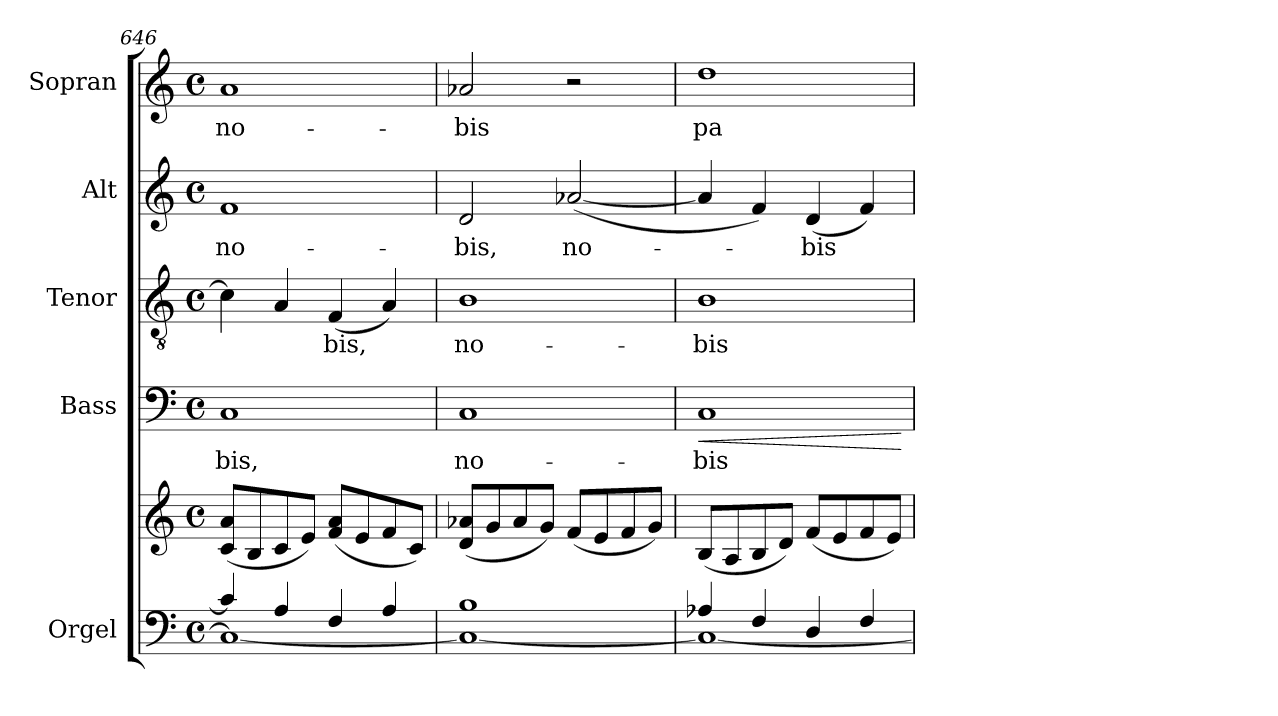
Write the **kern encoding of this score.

**kern	**kern	**kern	**text	**dynam	**kern	**text	**kern	**text	**kern	**text
*part5	*part5	*part4	*part4	*part4	*part3	*part3	*part2	*part2	*part1	*part1
*staff6	*staff5	*staff4	*staff4	*staff4	*staff3	*staff3	*staff2	*staff2	*staff1	*staff1
*I"Orgel	*	*I"Bass	*	*	*I"Tenor	*	*I"Alt	*	*I"Sopran	*
*I'Org.	*	*I'B.	*	*	*I'T.	*	*I'A.	*	*I'S.	*
*clefF4	*clefG2	*clefF4	*	*	*clefGv2	*	*clefG2	*	*clefG2	*
*k[]	*k[]	*k[]	*	*	*k[]	*	*k[]	*	*k[]	*
*C:	*C:	*C:	*	*	*C:	*	*C:	*	*C:	*
*M4/4	*M4/4	*M4/4	*	*	*M4/4	*	*M4/4	*	*M4/4	*
*met(c)	*met(c)	*met(c)	*	*	*met(c)	*	*met(c)	*	*met(c)	*
=646	=646	=646	=646	=646	=646	=646	=646	=646	=646	=646
*^	*	*	*	*	*	*	*	*	*	*
!	!	!	!	!LO:LY:b	!	!	!	!	!LO:LY:b	!	!LO:LY:b
4c/]	1C_	(<8c/ 8a/L	1C	-bis,	.	4c\]	.	1f	no-	1a	no-
.	.	8B/	.	.	.	.	.	.	.	.	.
4A/	.	8c/	.	.	.	4A/	.	.	.	.	.
.	.	8e/J)	.	.	.	.	.	.	.	.	.
!	!	!	!	!	!	!	!LO:LY:b	!	!	!	!
4F/	.	(<8f/ 8a/L	.	.	.	(<4F/	-bis,	.	.	.	.
.	.	8e/	.	.	.	.	.	.	.	.	.
4A/	.	8f/	.	.	.	4A/)	.	.	.	.	.
.	.	8c/J)	.	.	.	.	.	.	.	.	.
=647	=647	=647	=647	=647	=647	=647	=647	=647	=647	=647	=647
!	!	!	!	!LO:LY:b	!	!	!LO:LY:b	!	!LO:LY:b	!	!LO:LY:b
1B	1C_	(<8d/ 8a-X/L	1C	no-	.	1B	no-	2d/	-bis,	2a-X/	-bis
.	.	8g/	.	.	.	.	.	.	.	.	.
.	.	8a-/	.	.	.	.	.	.	.	.	.
.	.	8g/J)	.	.	.	.	.	.	.	.	.
!	!	!	!	!	!	!	!	!	!LO:LY:b	!	!
.	.	(<8f/L	.	.	.	.	.	(<[2a-X/	no-	2r	.
.	.	8e/	.	.	.	.	.	.	.	.	.
.	.	8f/	.	.	.	.	.	.	.	.	.
.	.	8g/J)	.	.	.	.	.	.	.	.	.
=648	=648	=648	=648	=648	=648	=648	=648	=648	=648	=648	=648
!	!	!	!	!LO:LY:b	!LO:HP:b	!	!LO:LY:b	!	!	!	!LO:LY:b
4A-X/	1C_	(<8B/L	1C	-bis	<	1B	-bis	4a-/]	.	1dd	pa-
.	.	8A/	.	.	.	.	.	.	.	.	.
4F/	.	8B/	.	.	.	.	.	4f/)	.	.	.
.	.	8d/J)	.	.	.	.	.	.	.	.	.
!	!	!	!	!	!	!	!	!	!LO:LY:b	!	!
4D/	.	(<8f/L	.	.	.	.	.	(<4d/	-bis	.	.
.	.	8e/	.	.	.	.	.	.	.	.	.
4F/	.	8f/	.	.	.	.	.	4f/)	.	.	.
.	.	8e/J)	.	.	.	.	.	.	.	.	.
*v	*v	*	*	*	*	*	*	*	*	*	*
.	.	.	.	[	.	.	.	.	.	.
=	=	=	=	=	=	=	=	=	=	=
*-	*-	*-	*-	*-	*-	*-	*-	*-	*-	*-
